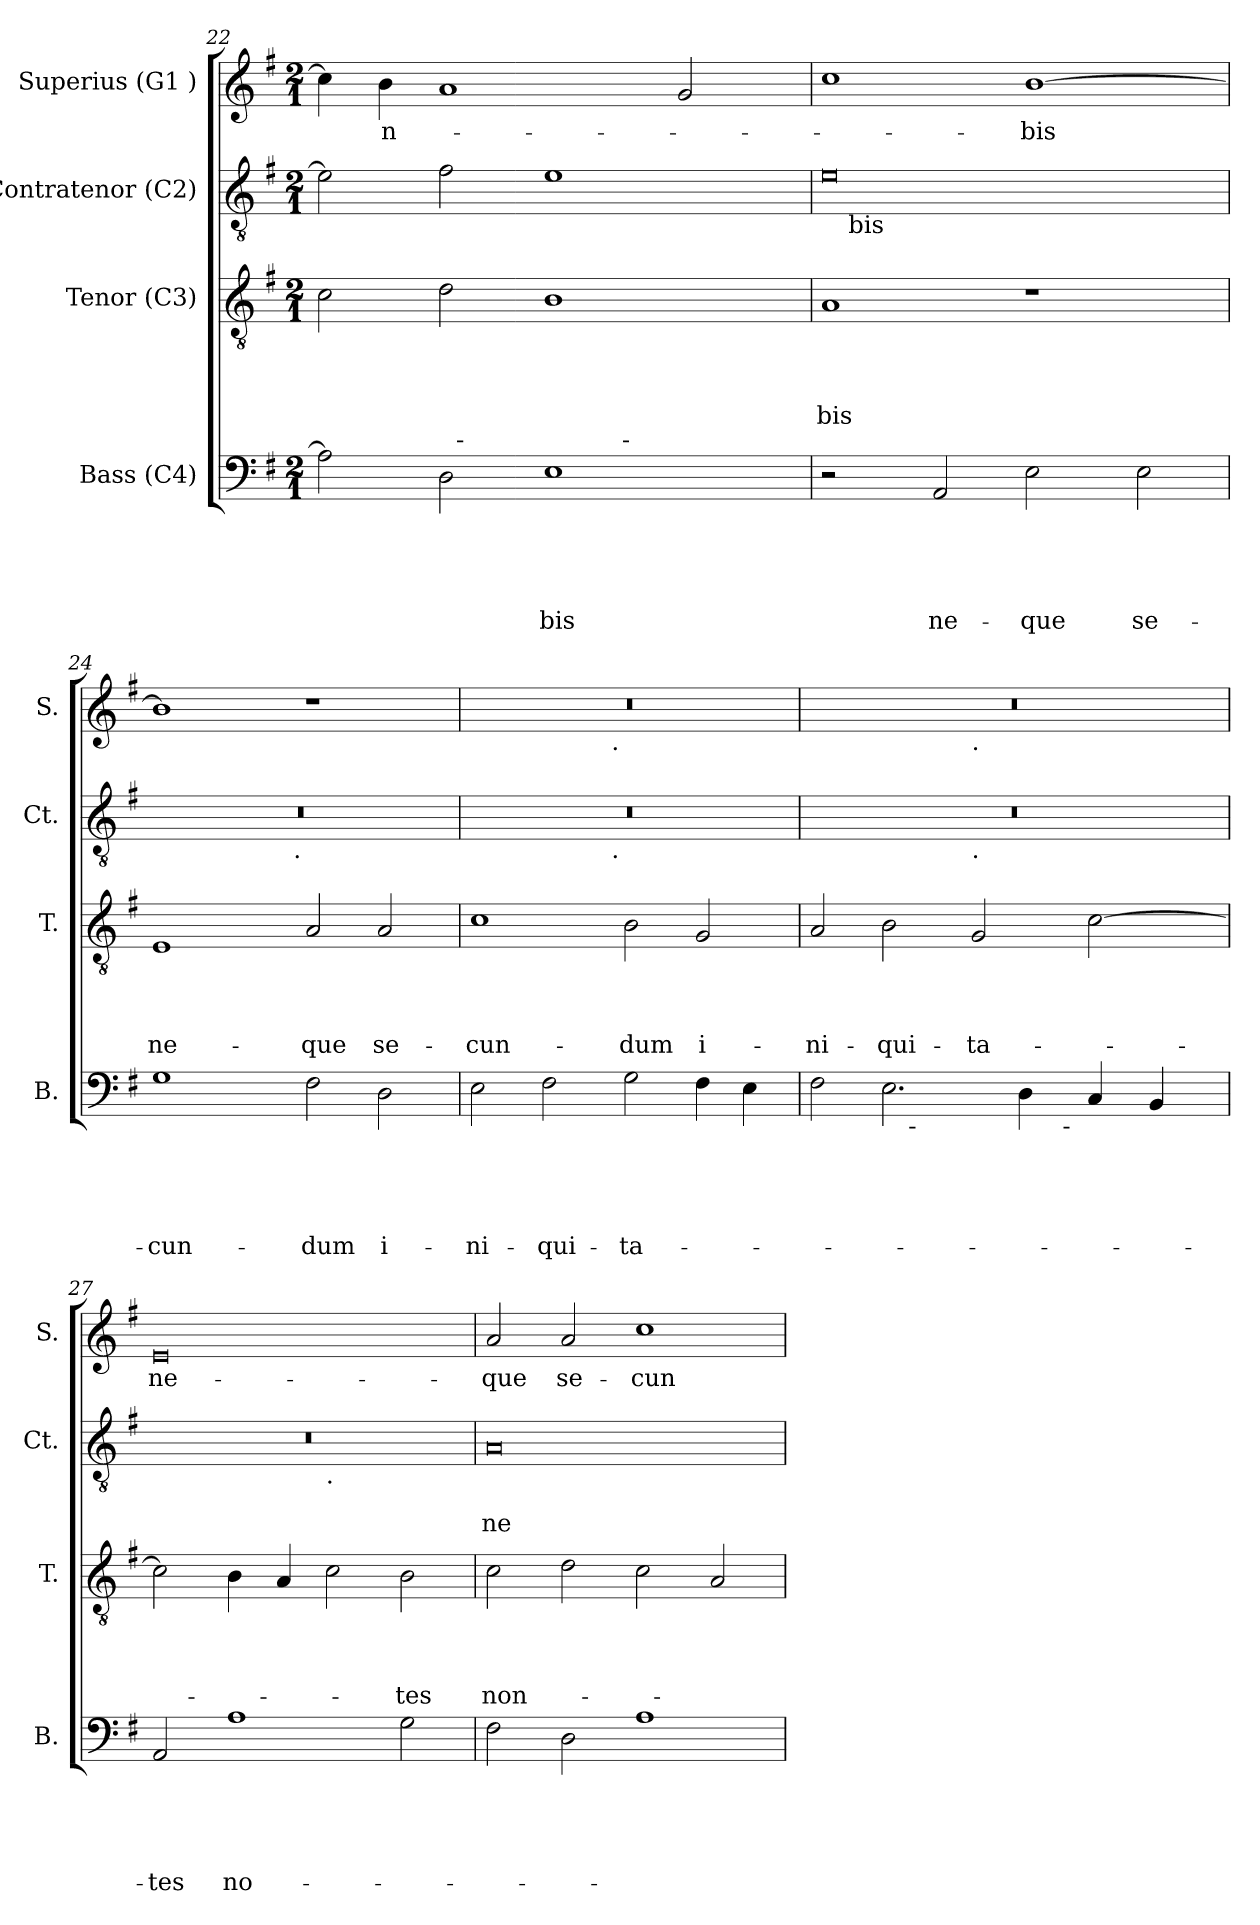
**kern	**text	**text	**text	**text	**text	**kern	**text	**text	**text	**text	**kern	**text	**text	**kern	**text
*part4	*part4	*part4	*part4	*part4	*part4	*part3	*part3	*part3	*part3	*part3	*part2	*part2	*part2	*part1	*part1
*staff4	*staff4	*staff4	*staff4	*staff4	*staff4	*staff3	*staff3	*staff3	*staff3	*staff3	*staff2	*staff2	*staff2	*staff1	*staff1
*I"Bass (C4)	*	*	*	*	*	*I"Tenor (C3)	*	*	*	*	*I"Contratenor (C2)	*	*	*I"Superius (G1 )	*
*I'B.	*	*	*	*	*	*I'T.	*	*	*	*	*I'Ct.	*	*	*I'S.	*
*clefF4	*	*	*	*	*	*clefGv2	*	*	*	*	*clefGv2	*	*	*clefG2	*
*k[f#]	*	*	*	*	*	*k[f#]	*	*	*	*	*k[f#]	*	*	*k[f#]	*
*G:	*	*	*	*	*	*G:	*	*	*	*	*G:	*	*	*G:	*
*M2/1	*	*	*	*	*	*M2/1	*	*	*	*	*M2/1	*	*	*M2/1	*
=22	=22	=22	=22	=22	=22	=22	=22	=22	=22	=22	=22	=22	=22	=22	=22
*^	*	*	*	*	*	*	*	*	*	*	*	*	*	*	*
*	*^	*	*	*	*	*	*	*	*	*	*	*	*	*	*	*
2A\]	2ryy	1ryy	.	.	.	.	.	2c\	.	.	.	.	2e\]	.	.	4cc\]	.
!	!	!	!	!	!	!	!	!	!	!	!	!	!	!	!	!	!LO:LY:b
.	.	.	.	.	.	.	.	.	.	.	.	.	.	.	.	4b\	-n-
2D\	32ryy	.	.	.	.	.	.	2d\	.	.	.	.	2f#\	.	.	1a	.
!	!LO:TX:a:t=-	!	!	!	!	!	!	!	!	!	!	!	!	!	!	!	!
.	1ryy	.	.	.	.	.	.	.	.	.	.	.	.	.	.	.	.
!	!	!	!	!	!	!	!LO:LY:b	!	!	!	!	!	!	!	!	!	!
1E	.	4ryy	.	.	.	.	-bis	1B	.	.	.	.	1e	.	.	.	.
.	.	32ryy	.	.	.	.	.	.	.	.	.	.	.	.	.	.	.
!	!	!LO:TX:a:t=-	!	!	!	!	!	!	!	!	!	!	!	!	!	!	!
.	.	2ryy	.	.	.	.	.	.	.	.	.	.	.	.	.	.	.
.	.	.	.	.	.	.	.	.	.	.	.	.	.	.	.	2g/	.
.	4...ryy	.	.	.	.	.	.	.	.	.	.	.	.	.	.	.	.
.	.	8..ryy	.	.	.	.	.	.	.	.	.	.	.	.	.	.	.
=23	=23	=23	=23	=23	=23	=23	=23	=23	=23	=23	=23	=23	=23	=23	=23	=23	=23
!	!	!	!	!	!	!	!	!	!	!	!	!LO:LY:b	!	!	!	!	!
*v	*v	*v	*	*	*	*	*	*	*	*	*	*	*^	*	*	*	*
2r	.	.	.	.	.	1A	.	.	.	-bis	0e	16ryy	.	.	1cc	.
!	!	!	!	!	!	!	!	!	!	!	!	!LO:TX:b:t=bis	!	!	!	!
.	.	.	.	.	.	.	.	.	.	.	.	1ryy	.	.	.	.
!	!	!	!	!	!LO:LY:b	!	!	!	!	!	!	!	!	!	!	!
2AA/	.	.	.	.	ne-	.	.	.	.	.	.	.	.	.	.	.
!	!	!	!	!	!LO:LY:b:rj	!	!	!	!	!	!	!	!	!	!	!LO:LY:b
2E\	.	.	.	.	-que	1r	.	.	.	.	.	.	.	.	[>1b	-bis
.	.	.	.	.	.	.	.	.	.	.	.	2...ryy	.	.	.	.
!	!	!	!	!	!LO:LY:b	!	!	!	!	!	!	!	!	!	!	!
2E\	.	.	.	.	se-	.	.	.	.	.	.	.	.	.	.	.
=24	=24	=24	=24	=24	=24	=24	=24	=24	=24	=24	=24	=24	=24	=24	=24	=24
!	!	!	!	!	!LO:LY:b	!	!	!	!	!LO:LY:b	!	!	!	!	!	!
1G	.	.	.	.	-cun-	1E	.	.	.	ne-	0r	2ryy	.	.	1b]	.
.	.	.	.	.	.	.	.	.	.	.	.	4...ryy	.	.	.	.
!	!	!	!	!	!	!	!	!	!	!	!	!LO:TX:b:t=.	!	!	!	!
.	.	.	.	.	.	.	.	.	.	.	.	1ryy	.	.	.	.
!	!	!	!	!	!LO:LY:b	!	!	!	!	!LO:LY:b	!	!	!	!	!	!
2F#\	.	.	.	.	-dum	2A/	.	.	.	-que	.	.	.	.	1r	.
!	!	!	!	!	!LO:LY:b	!	!	!	!	!LO:LY:b	!	!	!	!	!	!
2D\	.	.	.	.	i-	2A/	.	.	.	se-	.	.	.	.	.	.
.	.	.	.	.	.	.	.	.	.	.	.	32ryy	.	.	.	.
=25	=25	=25	=25	=25	=25	=25	=25	=25	=25	=25	=25	=25	=25	=25	=25	=25
!	!	!	!	!	!LO:LY:b	!	!	!	!	!LO:LY:b	!	!	!	!	!	!
*	*	*	*	*	*	*	*	*	*	*	*	*	*	*	*^	*
2E\	.	.	.	.	-ni-	1c	.	.	.	-cun-	0r	2ryy	.	.	0r	2ryy	.
!	!	!	!	!	!LO:LY:b	!	!	!	!	!	!	!	!	!	!	!	!
2F#\	.	.	.	.	-qui-	.	.	.	.	.	.	4...ryy	.	.	.	4...ryy	.
!	!	!	!	!	!	!	!	!	!	!	!	!	!	!	!	!LO:TX:b:t=.	!
!	!	!	!	!	!	!	!	!	!	!	!	!LO:TX:b:t=.	!	!	!	!	!
.	.	.	.	.	.	.	.	.	.	.	.	1ryy	.	.	.	1ryy	.
!	!	!	!	!	!LO:LY:b	!	!	!	!	!LO:LY:b	!	!	!	!	!	!	!
2G\	.	.	.	.	-ta-	2B\	.	.	.	-dum	.	.	.	.	.	.	.
!	!	!	!	!	!	!	!	!	!	!LO:LY:b	!	!	!	!	!	!	!
4F#\	.	.	.	.	.	2G/	.	.	.	i-	.	.	.	.	.	.	.
4E\	.	.	.	.	.	.	.	.	.	.	.	.	.	.	.	.	.
.	.	.	.	.	.	.	.	.	.	.	.	32ryy	.	.	.	32ryy	.
!!LO:PB:g=z	!!
=26	=26	=26	=26	=26	=26	=26	=26	=26	=26	=26	=26	=26	=26	=26	=26	=26	=26
!	!	!	!	!	!	!	!	!	!	!LO:LY:b	!	!	!	!	!	!	!
*^	*	*	*	*	*	*	*	*	*	*	*	*	*	*	*	*	*
*	*^	*	*	*	*	*	*	*	*	*	*	*	*	*	*	*	*	*
2F#\	2ryy	1ryy	.	.	.	.	.	2A/	.	.	.	-ni-	0r	1ryy	.	.	0r	1ryy	.
!	!	!	!	!	!	!	!	!	!	!	!	!LO:LY:b	!	!	!	!	!	!	!
2.E\	16.ryy	.	.	.	.	.	.	2B\	.	.	.	-qui-	.	.	.	.	.	.	.
!	!LO:TX:b:t=-	!	!	!	!	!	!	!	!	!	!	!	!	!	!	!	!	!	!
.	1ryy	.	.	.	.	.	.	.	.	.	.	.	.	.	.	.	.	.	.
!	!	!	!	!	!	!	!	!	!	!	!	!	!	!	!	!	!	!LO:TX:b:t=.	!
!	!	!	!	!	!	!	!	!	!	!	!	!	!	!LO:TX:b:t=.	!	!	!	!	!
!	!	!	!	!	!	!	!	!	!	!	!	!LO:LY:b	!	!	!	!	!	!	!
.	.	4ryy	.	.	.	.	.	2G/	.	.	.	-ta-	.	1ryy	.	.	.	1ryy	.
4D\	.	8ryy	.	.	.	.	.	.	.	.	.	.	.	.	.	.	.	.	.
.	.	32ryy	.	.	.	.	.	.	.	.	.	.	.	.	.	.	.	.	.
!	!	!LO:TX:b:t=-	!	!	!	!	!	!	!	!	!	!	!	!	!	!	!	!	!
.	.	2ryy	.	.	.	.	.	.	.	.	.	.	.	.	.	.	.	.	.
4C/	.	.	.	.	.	.	.	[>2c\	.	.	.	.	.	.	.	.	.	.	.
.	4ryy	.	.	.	.	.	.	.	.	.	.	.	.	.	.	.	.	.	.
4BB/	.	.	.	.	.	.	.	.	.	.	.	.	.	.	.	.	.	.	.
.	8ryy	.	.	.	.	.	.	.	.	.	.	.	.	.	.	.	.	.	.
.	.	16.ryy	.	.	.	.	.	.	.	.	.	.	.	.	.	.	.	.	.
.	32ryy	.	.	.	.	.	.	.	.	.	.	.	.	.	.	.	.	.	.
=27	=27	=27	=27	=27	=27	=27	=27	=27	=27	=27	=27	=27	=27	=27	=27	=27	=27	=27	=27
!	!	!	!	!	!	!	!LO:LY:b	!	!	!	!	!	!	!	!	!	!	!	!LO:LY:b:rj
*v	*v	*v	*	*	*	*	*	*	*	*	*	*	*	*	*	*	*v	*v	*
2AA/	.	.	.	.	-tes	2c\]	.	.	.	.	0r	1ryy	.	.	0e	ne-
!	!	!	!	!	!LO:LY:b	!	!	!	!	!	!	!	!	!	!	!
1A	.	.	.	.	no-	4B\	.	.	.	.	.	.	.	.	.	.
.	.	.	.	.	.	4A/	.	.	.	.	.	.	.	.	.	.
!	!	!	!	!	!	!	!	!	!	!	!	!LO:TX:b:t=.	!	!	!	!
.	.	.	.	.	.	2c\	.	.	.	.	.	1ryy	.	.	.	.
!	!	!	!	!	!	!	!	!	!	!LO:LY:b	!	!	!	!	!	!
2G\	.	.	.	.	.	2B\	.	.	.	-tes	.	.	.	.	.	.
=28	=28	=28	=28	=28	=28	=28	=28	=28	=28	=28	=28	=28	=28	=28	=28	=28
!	!	!	!	!	!	!	!	!	!	!LO:LY:b	!	!	!	!LO:LY:b:rj	!	!LO:LY:b
*	*	*	*	*	*	*	*	*	*	*	*v	*v	*	*	*	*
2F#\	.	.	.	.	.	2c\	.	.	.	non-	0A	.	-ne-	2a/	-que
!	!	!	!	!	!	!	!	!	!	!	!	!	!	!	!LO:LY:b
2D\	.	.	.	.	.	2d\	.	.	.	.	.	.	.	2a/	se-
!	!	!	!	!	!	!	!	!	!	!	!	!	!	!	!LO:LY:b
1A	.	.	.	.	.	2c\	.	.	.	.	.	.	.	1cc	-cun-
.	.	.	.	.	.	2A/	.	.	.	.	.	.	.	.	.
=	=	=	=	=	=	=	=	=	=	=	=	=	=	=	=
*-	*-	*-	*-	*-	*-	*-	*-	*-	*-	*-	*-	*-	*-	*-	*-
